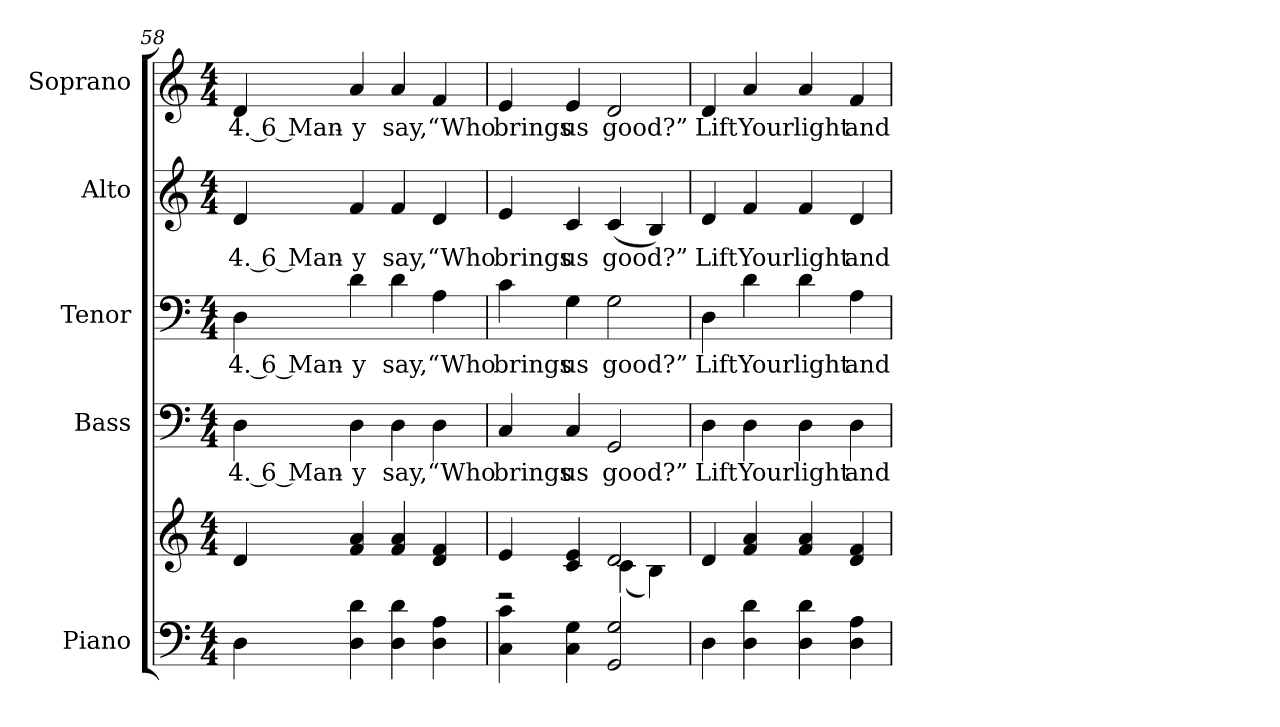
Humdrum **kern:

**kern	**kern	**kern	**text	**kern	**text	**kern	**text	**kern	**text
*part5	*part5	*part4	*part4	*part3	*part3	*part2	*part2	*part1	*part1
*staff6	*staff5	*staff4	*staff4	*staff3	*staff3	*staff2	*staff2	*staff1	*staff1
*I"Piano	*	*I"Bass	*	*I"Tenor	*	*I"Alto	*	*I"Soprano	*
*I'Pno.	*	*I'B.	*	*	*	*I'A.	*	*I'S.	*
*clefF4	*clefG2	*clefF4	*	*clefF4	*	*clefG2	*	*clefG2	*
*k[]	*k[]	*k[]	*	*k[]	*	*k[]	*	*k[]	*
*C:	*C:	*C:	*	*C:	*	*C:	*	*C:	*
*M4/4	*M4/4	*M4/4	*	*M4/4	*	*M4/4	*	*M4/4	*
=58	=58	=58	=58	=58	=58	=58	=58	=58	=58
!	!	!	!LO:LY:b:color=#000000	!	!	!	!	!	!
!	!	!	!	!	!LO:LY:b:color=#000000	!	!	!	!
!	!	!	!	!	!	!	!LO:LY:b:color=#000000	!	!
!	!	!	!	!	!	!	!	!	!LO:LY:b:color=#000000
4Di\	4di/	4Di\	4. 6 Man-	4Di\	4. 6 Man-	4di/	4. 6 Man-	4di/	4. 6 Man-
!	!	!	!LO:LY:b:color=#000000	!	!	!	!	!	!
!	!	!	!	!	!LO:LY:b:color=#000000	!	!	!	!
!	!	!	!	!	!	!	!LO:LY:b:color=#000000	!	!
!	!	!	!	!	!	!	!	!	!LO:LY:b:color=#000000
4Di\ 4di	4fi/ 4ai	4Di\	-y	4di\	-y	4fi/	-y	4ai/	-y
!	!	!	!LO:LY:b:color=#000000	!	!	!	!	!	!
!	!	!	!	!	!LO:LY:b:color=#000000	!	!	!	!
!	!	!	!	!	!	!	!LO:LY:b:color=#000000	!	!
!	!	!	!	!	!	!	!	!	!LO:LY:b:color=#000000
4Di\ 4di	4fi/ 4ai	4Di\	say,	4di\	say,	4fi/	say,	4ai/	say,
!	!	!	!LO:LY:b:color=#000000	!	!	!	!	!	!
!	!	!	!	!	!LO:LY:b:color=#000000	!	!	!	!
!	!	!	!	!	!	!	!LO:LY:b:color=#000000	!	!
!	!	!	!	!	!	!	!	!	!LO:LY:b:color=#000000
4Di\ 4Ai	4di/ 4fi	4Di\	“Who	4Ai\	“Who	4di/	“Who	4fi/	“Who
!!LO:PB:g=z
=59	=59	=59	=59	=59	=59	=59	=59	=59	=59
*	*^	*	*	*	*	*	*	*	*
!	!	!	!	!LO:LY:b:color=#000000	!	!	!	!	!	!
!	!	!	!	!	!	!LO:LY:b:color=#000000	!	!	!	!
!	!	!	!	!	!	!	!	!LO:LY:b:color=#000000	!	!
!	!	!	!	!	!	!	!	!	!	!LO:LY:b:color=#000000
4Ci\ 4ci	4ei/	2r	4Ci/	brings	4ci\	brings	4ei/	brings	4ei/	brings
!	!	!	!	!LO:LY:b:color=#000000	!	!	!	!	!	!
!	!	!	!	!	!	!LO:LY:b:color=#000000	!	!	!	!
!	!	!	!	!	!	!	!	!LO:LY:b:color=#000000	!	!
!	!	!	!	!	!	!	!	!	!	!LO:LY:b:color=#000000
4Ci\ 4Gi	4ci/ 4ei	.	4Ci/	us	4Gi\	us	4ci/	us	4ei/	us
!	!	!	!	!LO:LY:b:color=#000000	!	!	!	!	!	!
!	!	!	!	!	!	!LO:LY:b:color=#000000	!	!	!	!
!	!	!	!	!	!	!	!	!LO:LY:b:color=#000000	!	!
!	!	!	!	!	!	!	!	!	!	!LO:LY:b:color=#000000
2GGi/ 2Gi	2di/	(4ci\	2GGi/	good?”	2Gi\	good?”	(4ci/	good?”	2di/	good?”
.	.	4Bi\)	.	.	.	.	4Bi/)	.	.	.
*	*v	*v	*	*	*	*	*	*	*	*
=60	=60	=60	=60	=60	=60	=60	=60	=60	=60
*	*^	*	*	*	*	*	*	*	*
!	!	!	!	!LO:LY:b:color=#000000	!	!	!	!	!	!
*	*v	*v	*	*	*	*	*	*	*	*
*	*^	*	*	*	*	*	*	*	*
!	!	!	!	!	!	!LO:LY:b:color=#000000	!	!	!	!
*	*v	*v	*	*	*	*	*	*	*	*
*	*^	*	*	*	*	*	*	*	*
!	!	!	!	!	!	!	!	!LO:LY:b:color=#000000	!	!
*	*v	*v	*	*	*	*	*	*	*	*
*	*^	*	*	*	*	*	*	*	*
!	!	!	!	!	!	!	!	!	!	!LO:LY:b:color=#000000
*	*v	*v	*	*	*	*	*	*	*	*
4Di\	4di/	4Di\	Lift	4Di\	Lift	4di/	Lift	4di/	Lift
!	!	!	!LO:LY:b:color=#000000	!	!	!	!	!	!
!	!	!	!	!	!LO:LY:b:color=#000000	!	!	!	!
!	!	!	!	!	!	!	!LO:LY:b:color=#000000	!	!
!	!	!	!	!	!	!	!	!	!LO:LY:b:color=#000000
4Di\ 4di	4fi/ 4ai	4Di\	Your	4di\	Your	4fi/	Your	4ai/	Your
!	!	!	!LO:LY:b:color=#000000	!	!	!	!	!	!
!	!	!	!	!	!LO:LY:b:color=#000000	!	!	!	!
!	!	!	!	!	!	!	!LO:LY:b:color=#000000	!	!
!	!	!	!	!	!	!	!	!	!LO:LY:b:color=#000000
4Di\ 4di	4fi/ 4ai	4Di\	light	4di\	light	4fi/	light	4ai/	light
!	!	!	!LO:LY:b:color=#000000	!	!	!	!	!	!
!	!	!	!	!	!LO:LY:b:color=#000000	!	!	!	!
!	!	!	!	!	!	!	!LO:LY:b:color=#000000	!	!
!	!	!	!	!	!	!	!	!	!LO:LY:b:color=#000000
4Di\ 4Ai	4di/ 4fi	4Di\	and	4Ai\	and	4di/	and	4fi/	and
=	=	=	=	=	=	=	=	=	=
*-	*-	*-	*-	*-	*-	*-	*-	*-	*-
